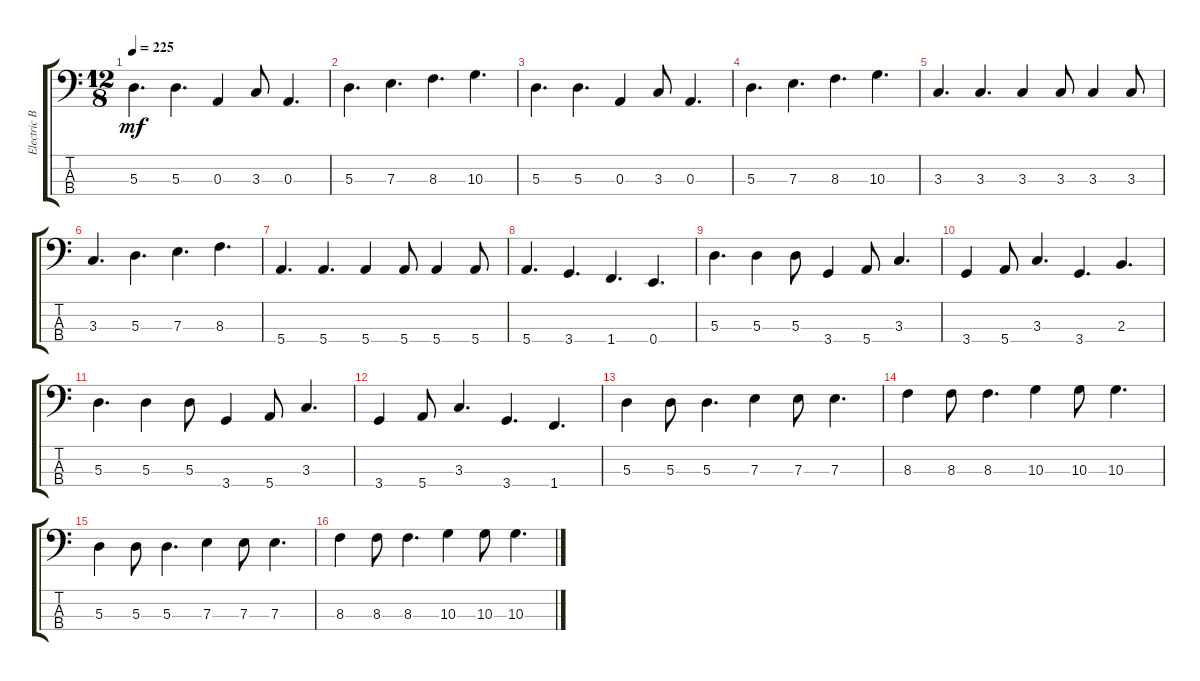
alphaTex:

\track ("Electric Bass" "Electric B") {instrument electricbassfinger}
\staff {score tabs}
\tuning (G2 D2 A1 E1) {hide}
\ts (12 8)
\tempo 225
\clef f4
\ks c
5.3.4{d dy mf} 5.3.4{d} 0.3.4 3.3.8 0.3.4{d} |
5.3.4{d} 7.3.4{d} 8.3.4{d} 10.3.4{d} |
5.3.4{d} 5.3.4{d} 0.3.4 3.3.8 0.3.4{d} |
5.3.4{d} 7.3.4{d} 8.3.4{d} 10.3.4{d} |
3.3.4{d} 3.3.4{d} 3.3.4 3.3.8 3.3.4 3.3.8 |
3.3.4{d} 5.3.4{d} 7.3.4{d} 8.3.4{d} |
5.4.4{d} 5.4.4{d} 5.4.4 5.4.8 5.4.4 5.4.8 |
5.4.4{d} 3.4.4{d} 1.4.4{d} 0.4.4{d} |
5.3.4{d} 5.3.4 5.3.8 3.4.4 5.4.8 3.3.4{d} |
3.4.4 5.4.8 3.3.4{d} 3.4.4{d} 2.3.4{d} |
5.3.4{d} 5.3.4 5.3.8 3.4.4 5.4.8 3.3.4{d} |
3.4.4 5.4.8 3.3.4{d} 3.4.4{d} 1.4.4{d} |
5.3.4 5.3.8 5.3.4{d} 7.3.4 7.3.8 7.3.4{d} |
8.3.4 8.3.8 8.3.4{d} 10.3.4 10.3.8 10.3.4{d} |
5.3.4 5.3.8 5.3.4{d} 7.3.4 7.3.8 7.3.4{d} |
8.3.4 8.3.8 8.3.4{d} 10.3.4 10.3.8 10.3.4{d}
